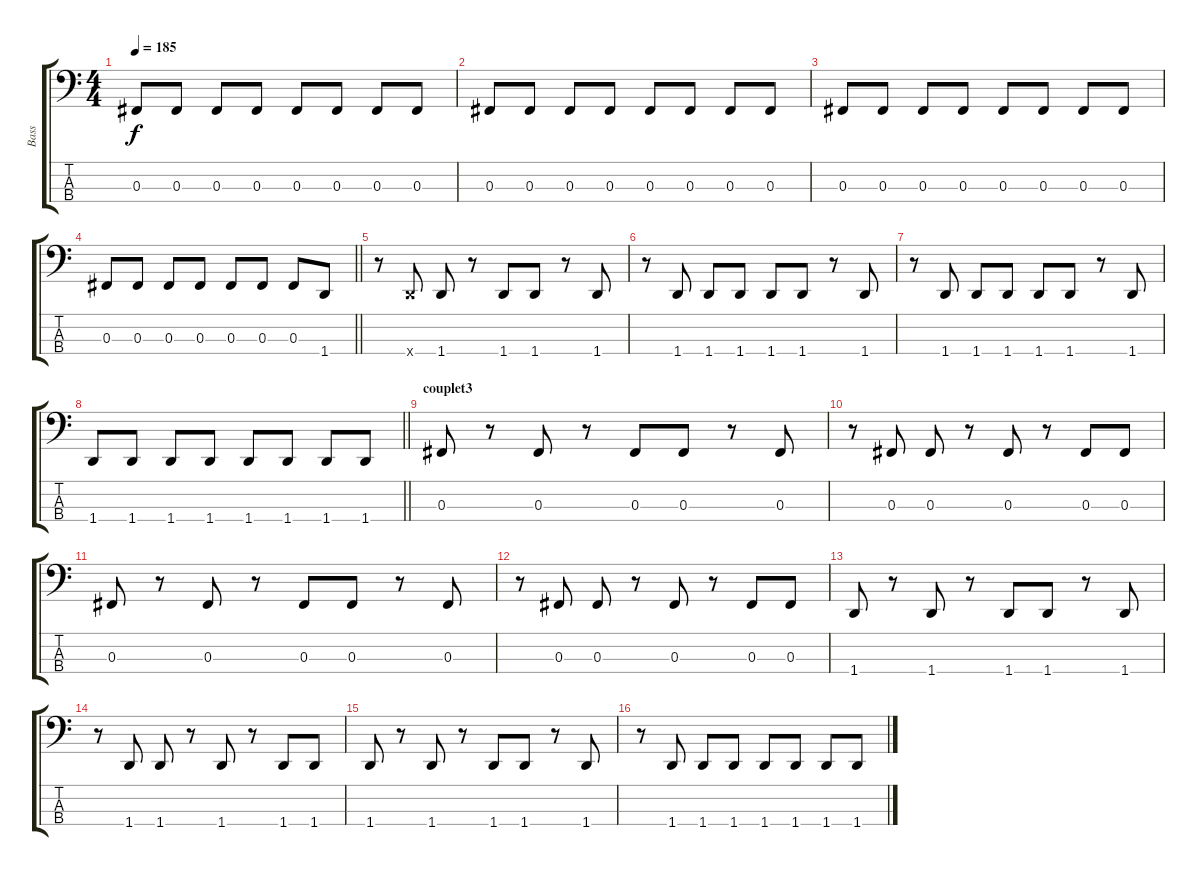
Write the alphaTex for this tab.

\track ("Bass" "Bass") {instrument electricbasspick}
\staff {score tabs}
\tuning (E2 B1 Gb1 Db1) {hide}
\ts (4 4)
\tempo 185
\clef f4
\ks c
0.3.8{dy f} 0.3.8 0.3.8 0.3.8 0.3.8 0.3.8 0.3.8 0.3.8 |
0.3.8 0.3.8 0.3.8 0.3.8 0.3.8 0.3.8 0.3.8 0.3.8 |
0.3.8 0.3.8 0.3.8 0.3.8 0.3.8 0.3.8 0.3.8 0.3.8 |
\barLineRight lightlight
0.3.8 0.3.8 0.3.8 0.3.8 0.3.8 0.3.8 0.3.8 1.4.8 |
r.8 1.4{x}.8 1.4.8 r.8 1.4.8 1.4.8 r.8 1.4.8 |
r.8 1.4.8 1.4.8 1.4.8 1.4.8 1.4.8 r.8 1.4.8 |
r.8 1.4.8 1.4.8 1.4.8 1.4.8 1.4.8 r.8 1.4.8 |
\barLineRight lightlight
1.4.8 1.4.8 1.4.8 1.4.8 1.4.8 1.4.8 1.4.8 1.4.8 |
\section ("" "couplet3")
0.3.8 r.8 0.3.8 r.8 0.3.8 0.3.8 r.8 0.3.8 |
r.8 0.3.8 0.3.8 r.8 0.3.8 r.8 0.3.8 0.3.8 |
0.3.8 r.8 0.3.8 r.8 0.3.8 0.3.8 r.8 0.3.8 |
r.8 0.3.8 0.3.8 r.8 0.3.8 r.8 0.3.8 0.3.8 |
1.4.8 r.8 1.4.8 r.8 1.4.8 1.4.8 r.8 1.4.8 |
r.8 1.4.8 1.4.8 r.8 1.4.8 r.8 1.4.8 1.4.8 |
1.4.8 r.8 1.4.8 r.8 1.4.8 1.4.8 r.8 1.4.8 |
r.8 1.4.8 1.4.8 1.4.8 1.4.8 1.4.8 1.4.8 1.4.8
